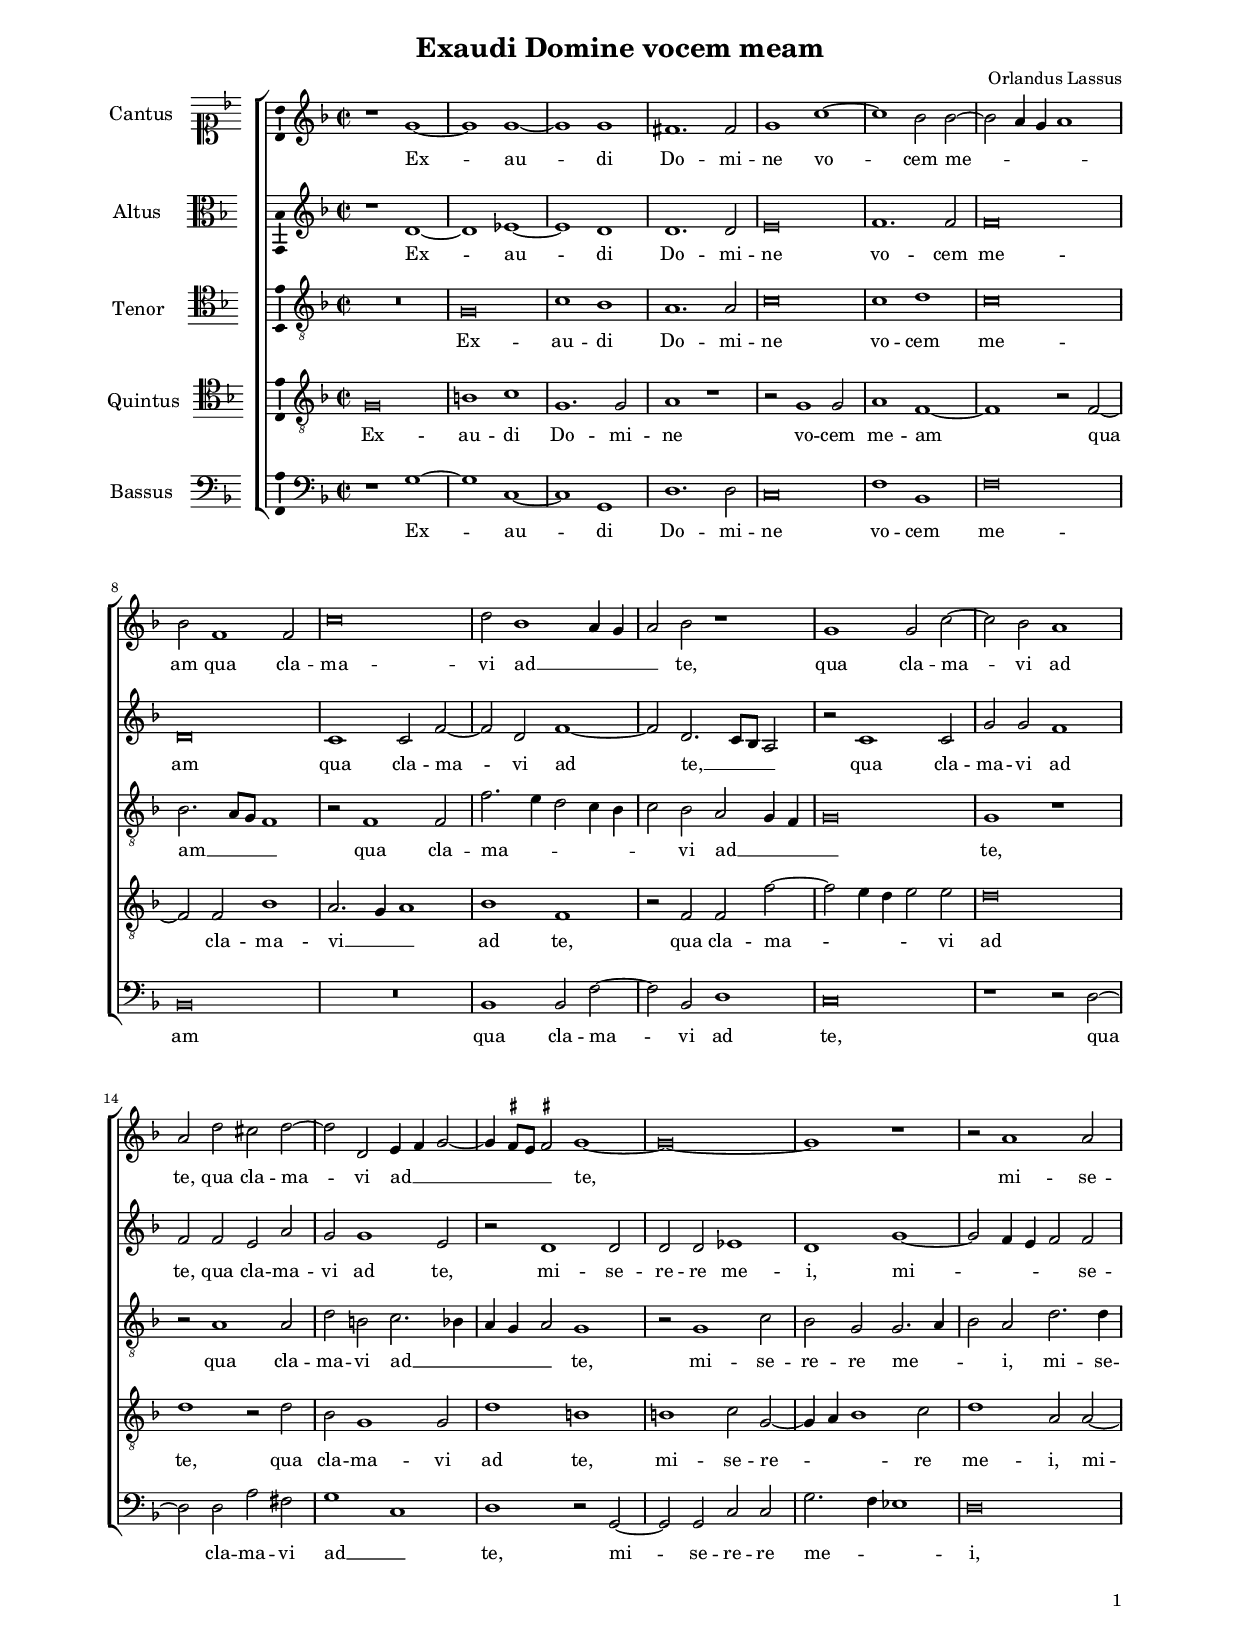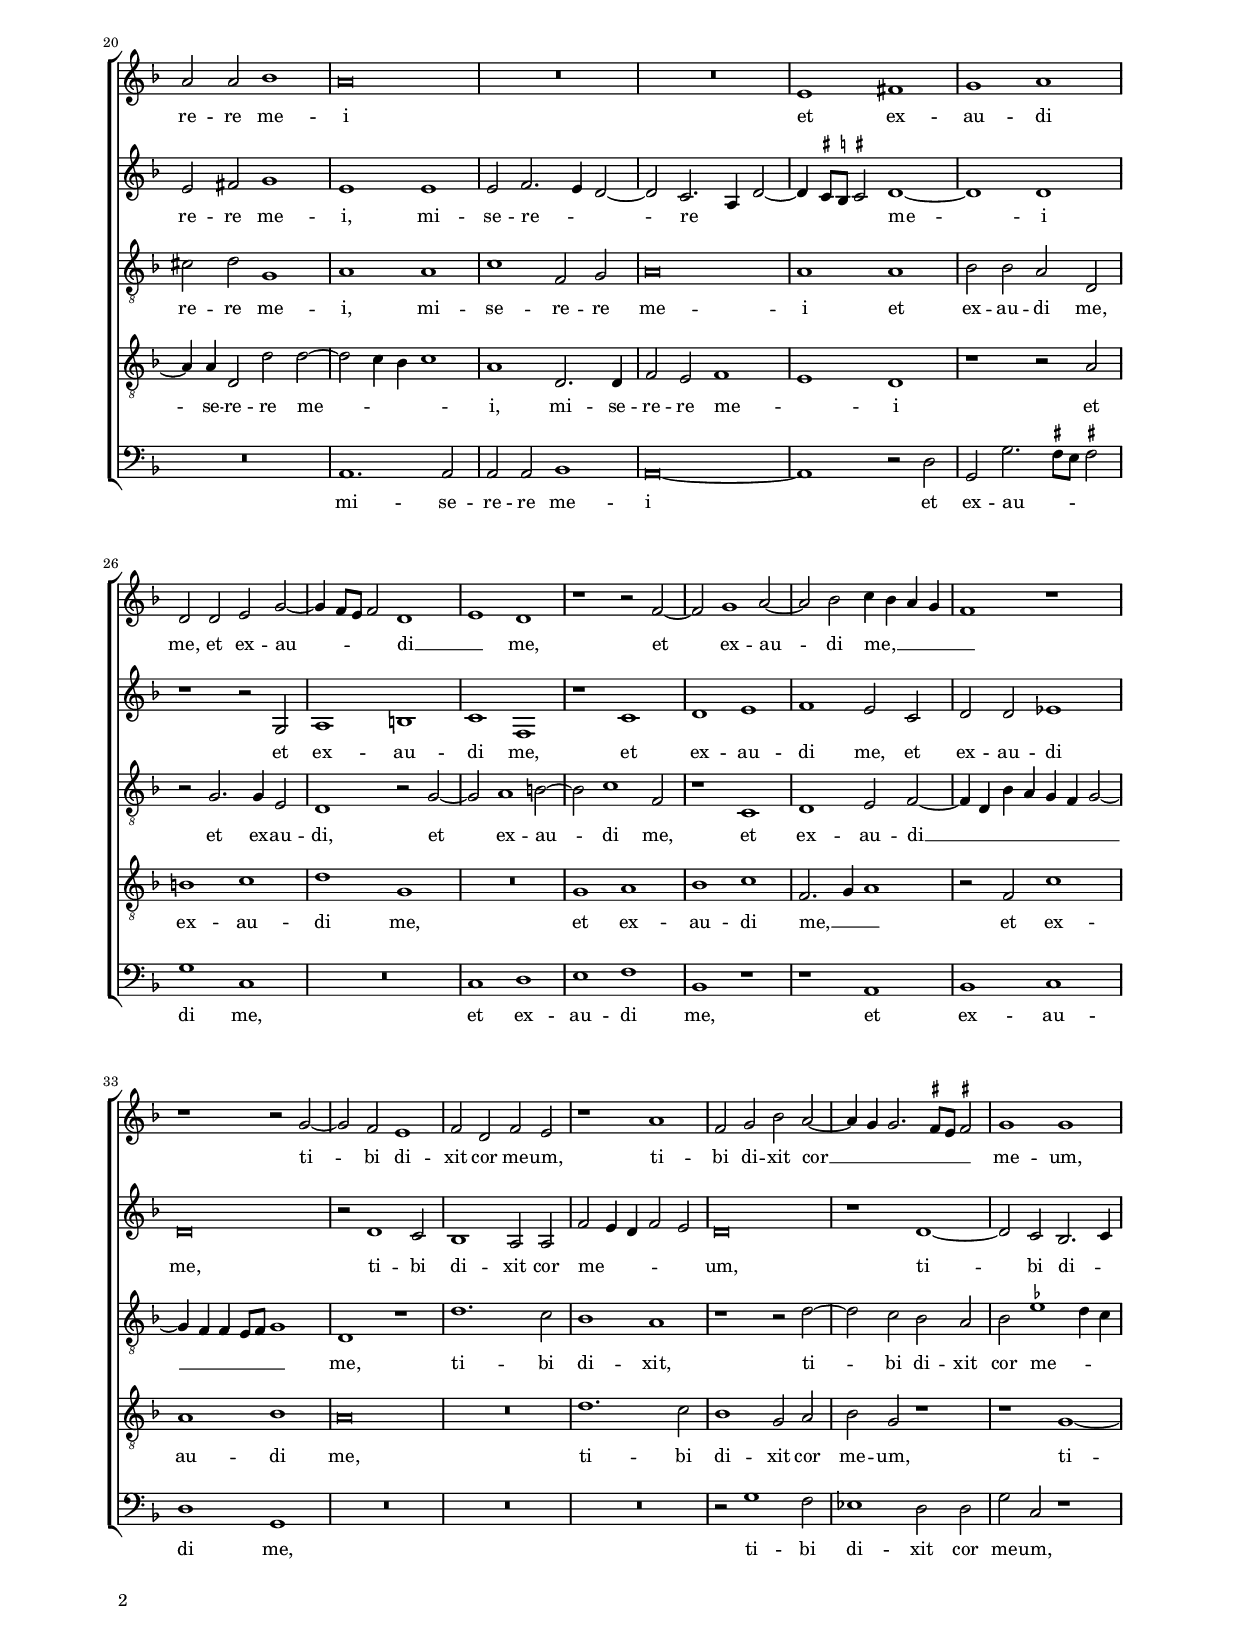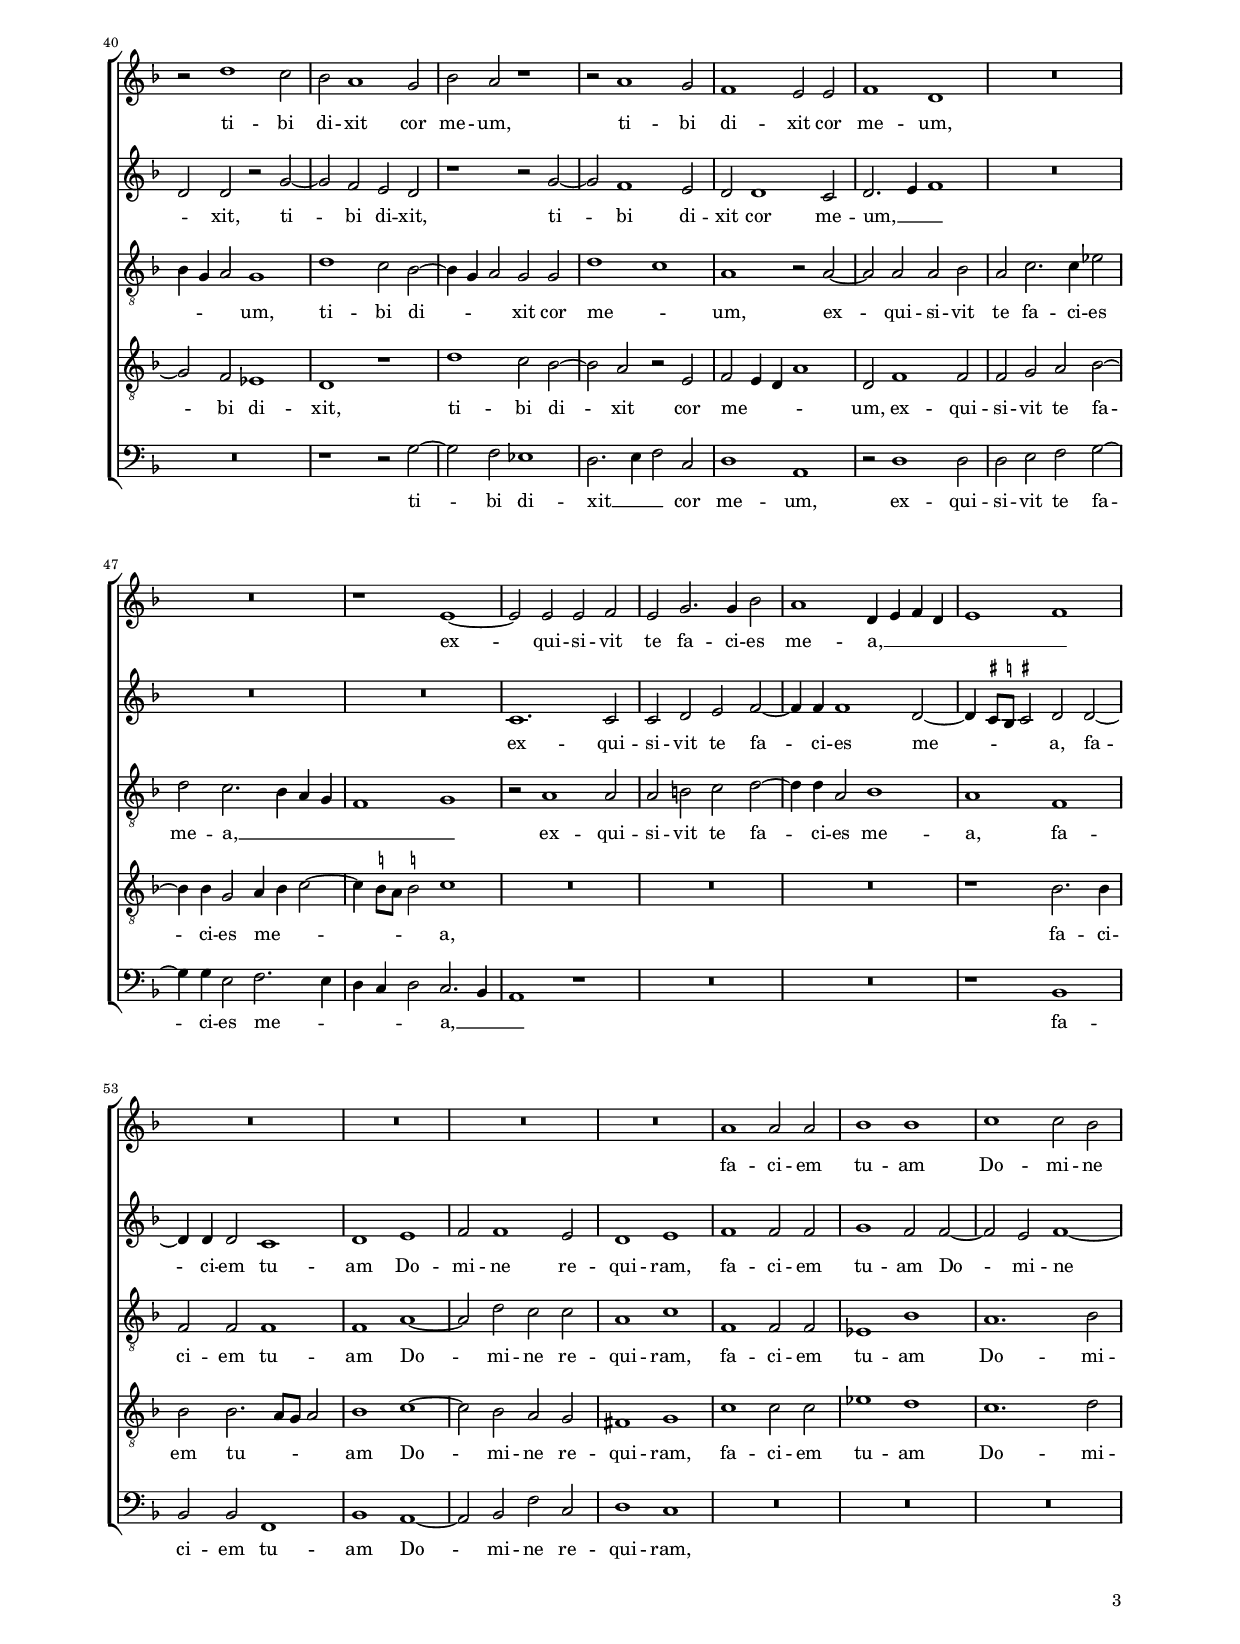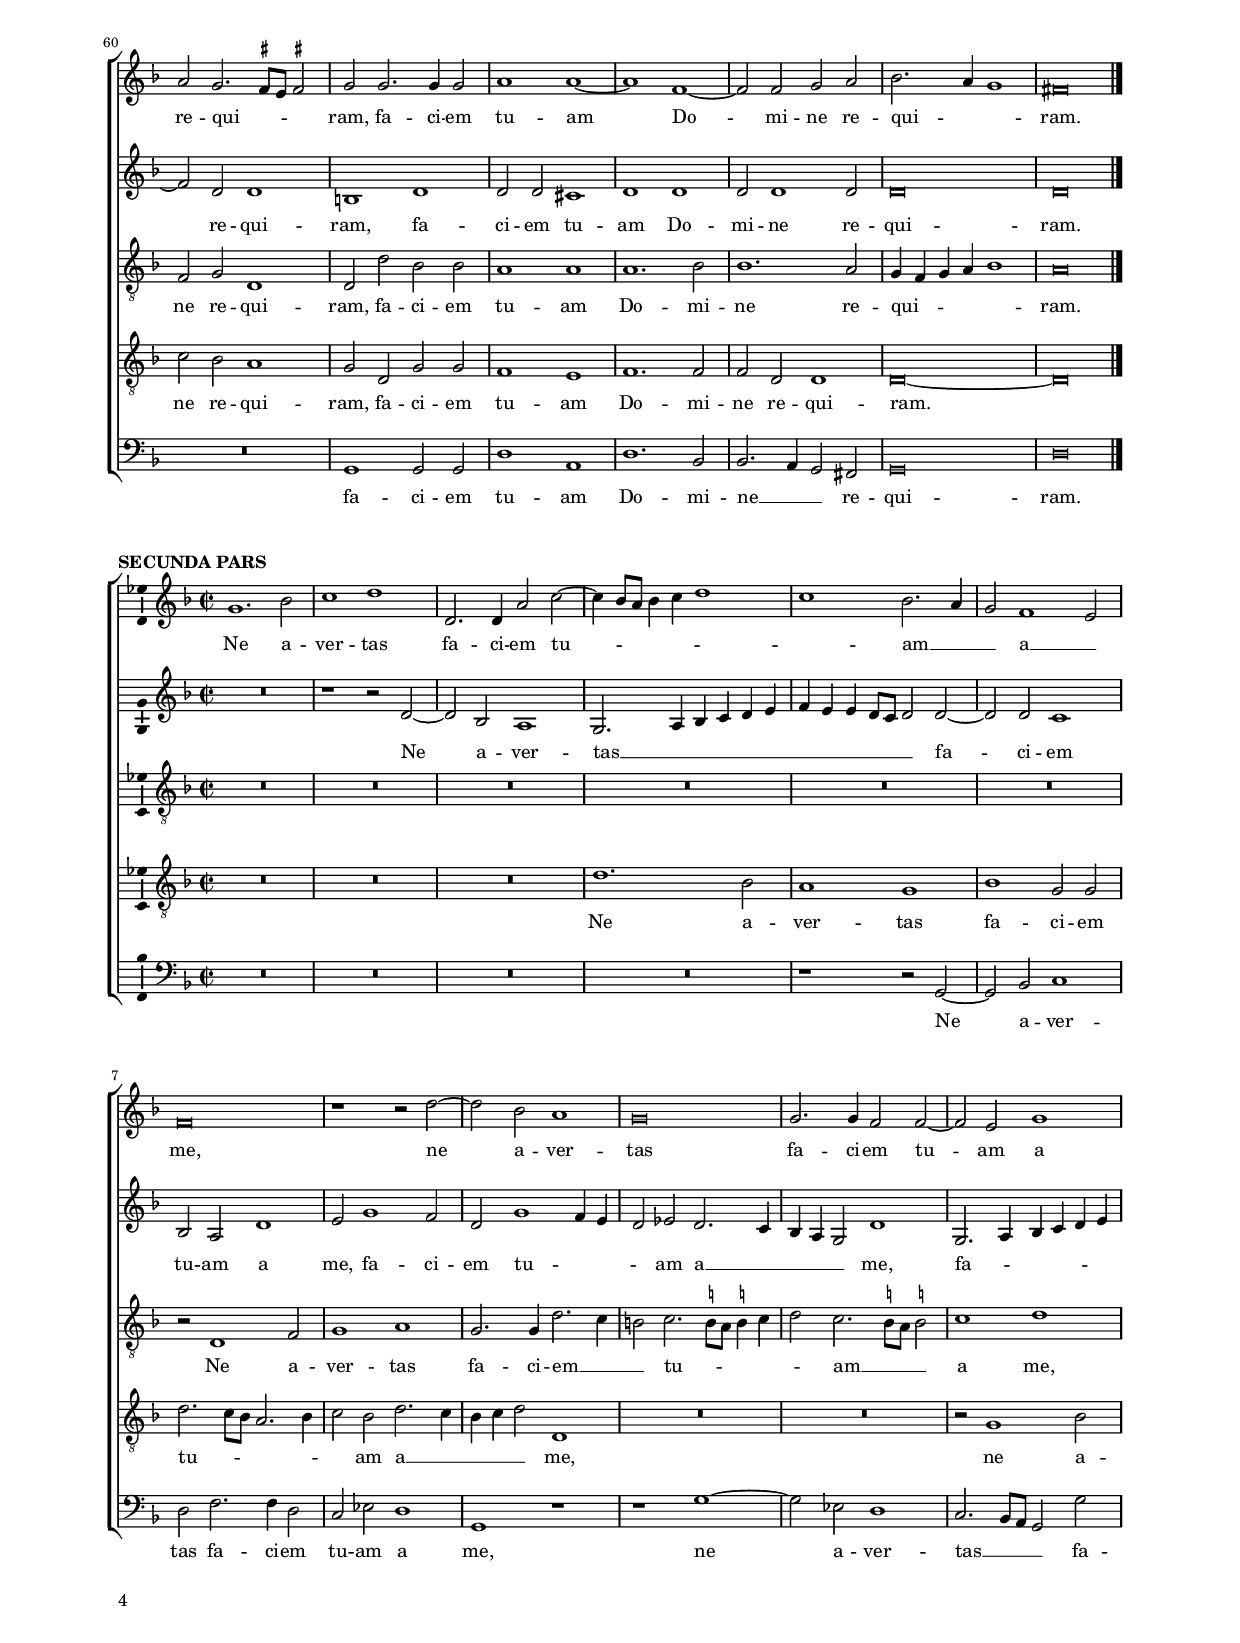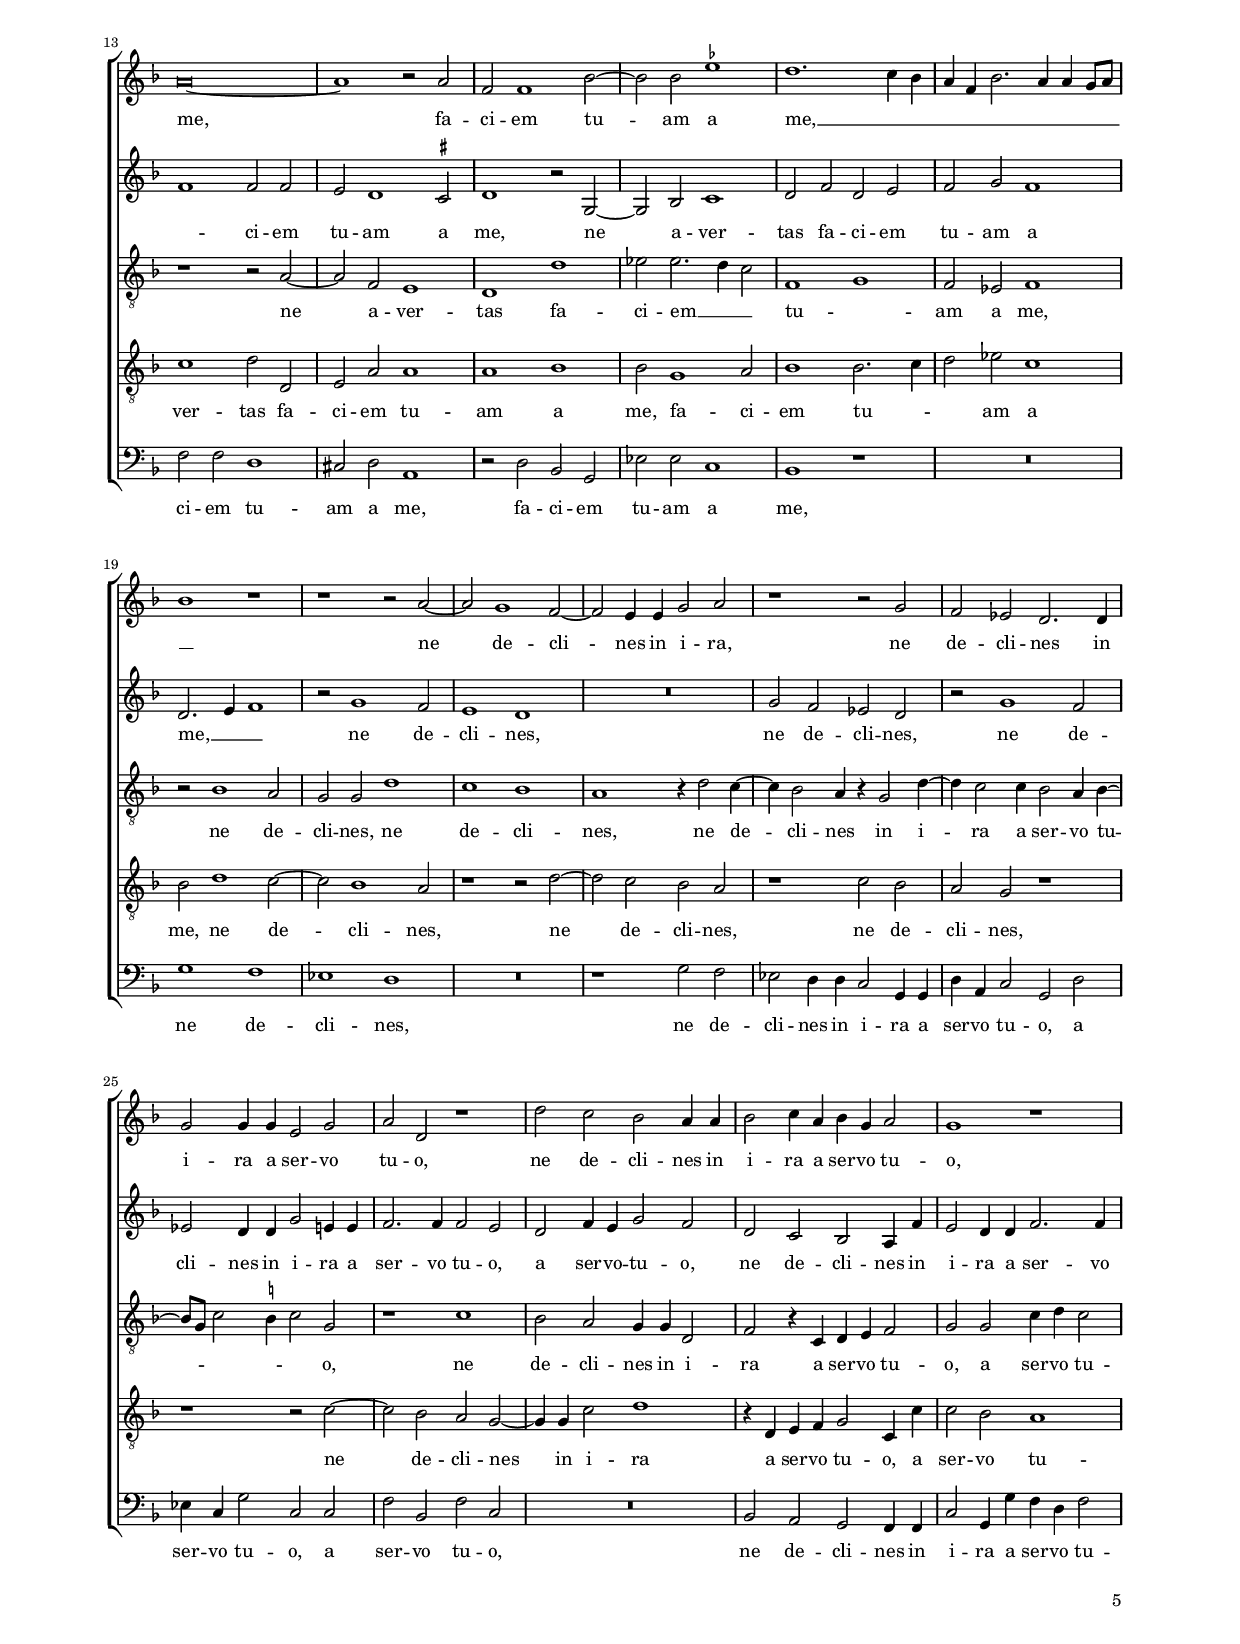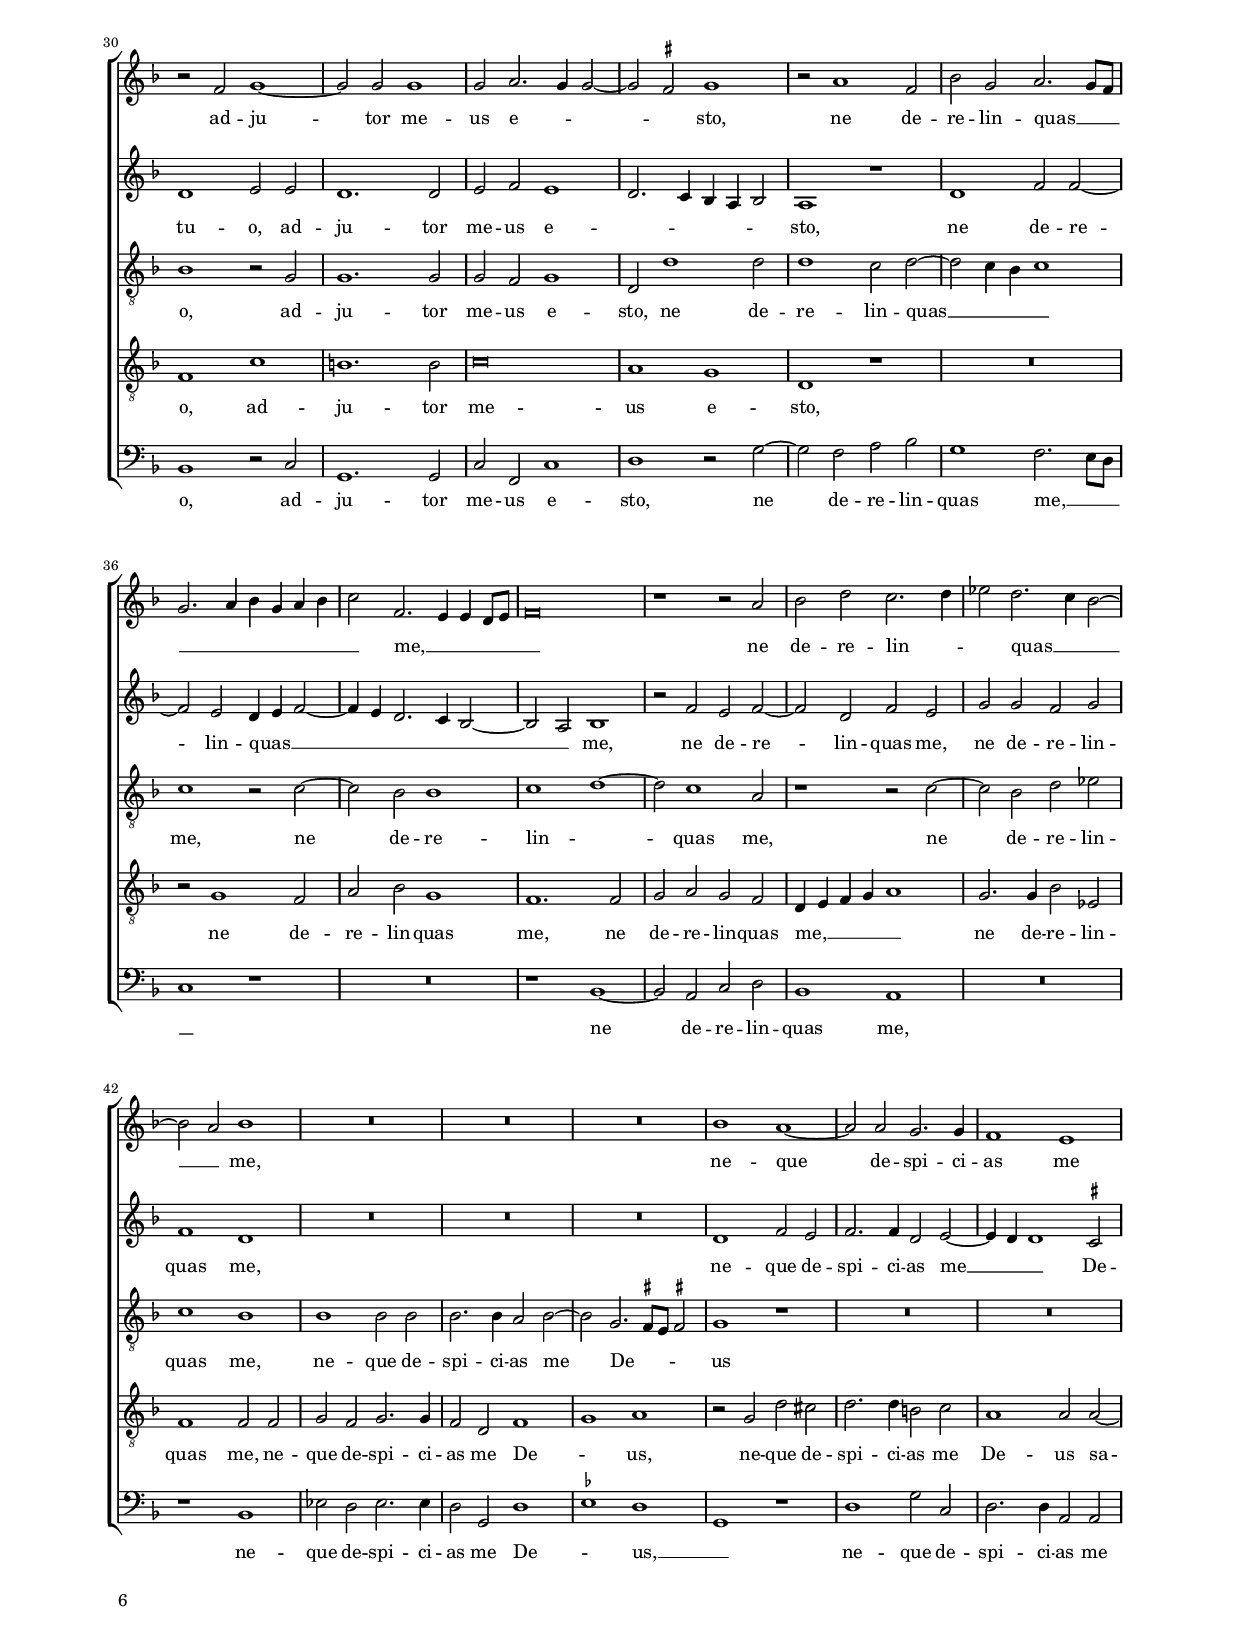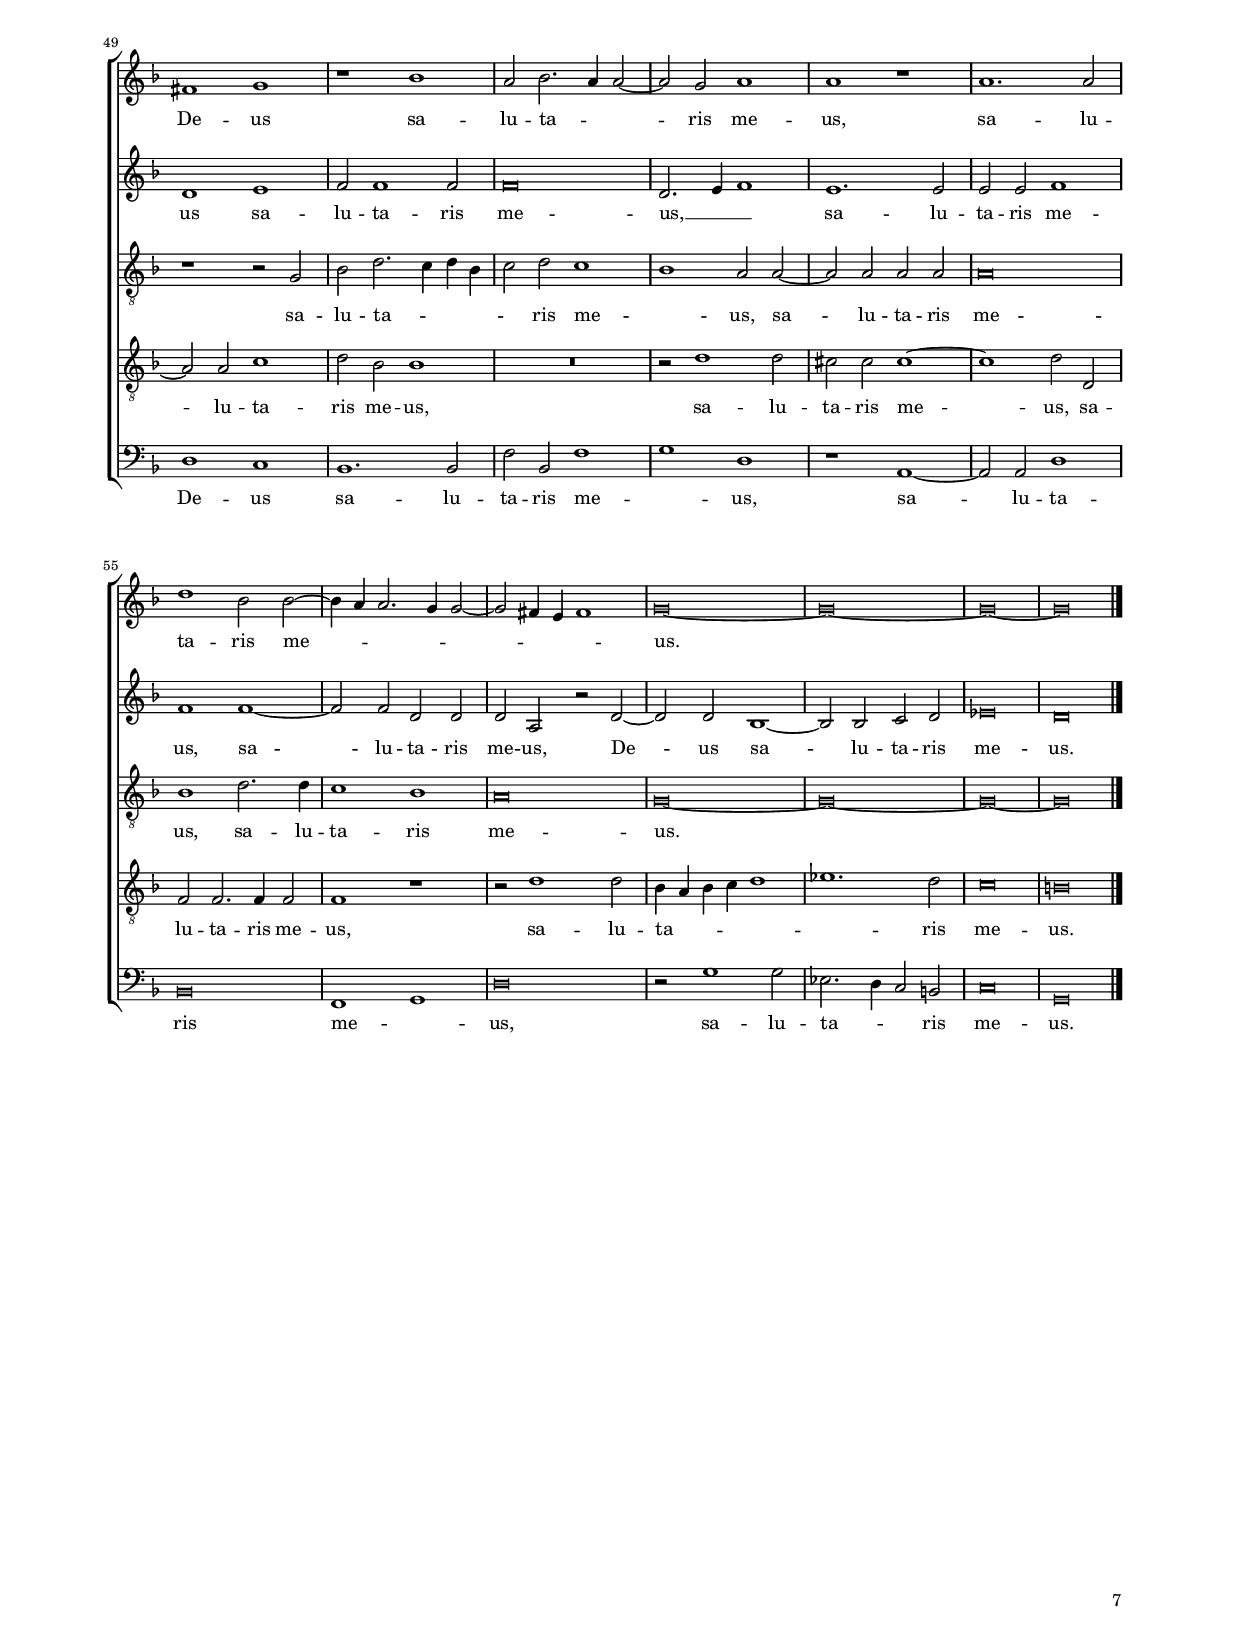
\header
{
  title="Exaudi Domine vocem meam"
  composer="Orlandus Lassus"
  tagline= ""
}

\version "2.22.0"
\include "deutsch.ly"
#(set-global-staff-size 15)
#(ly:set-option 'point-and-click #f)

	
	ficta = { \once \set suggestAccidentals = ##t }
	
	forget = #(define-music-function (music) (ly:music?) #{
		\accidentalStyle forget
		$music
		\accidentalStyle default
		#})

        m = \melisma
        me = \melismaEnd

\paper
	{
	top-margin = 1.8 \cm
	bottom-margin = 1.2 \cm
	left-margin = 2 \cm
	right-margin = 2 \cm
	ragged-bottom = ##f
	ragged-last-bottom = ##t
	print-page-number = ##f
	system-system-spacing = #'((basic-distance . 17) (minimum-distance . 14) (padding . 7) (strechability . 150))
    oddFooterMarkup=\markup   \fill-line { "" \fromproperty #'page:page-number-string }
    evenFooterMarkup=\markup  \fill-line { \fromproperty #'page:page-number-string "" }
    last-bottom-spacing = #'((basic-distance . 12) (minimum-distance . 7) (padding . 4))
%	systems-per-page = 3
%	min-systems-per-page = 3
	}

global = {
	\key f \major
	\time 2/2 \set Score.measureLength = #(ly:make-moment 2/1)
	\skip 1*2*66 \bar "|."
	}
	

incipitcantus = \markup { \score {
	{
	\set Staff.instrumentName = \markup { \fontsize #1 "Cantus" }
	\key f \major
	\clef soprano
	s4 \bar ""
	}
	\layout  {
	raggedright = ##t
	indent = 1.6 \cm
	line-width = 2.2\cm
	\context { \Staff \remove Time_signature_engraver }
	}} \hspace #1 }
      
      
incipitaltus = \markup { \score {
	{
	\set Staff.instrumentName = \markup { \fontsize #1 "Altus" }
	\key f \major
	\clef alto
	s4 \bar ""
	}
	\layout  {
	raggedright = ##t
	indent = 1.6 \cm
	line-width = 2.2\cm
	\context { \Staff \remove Time_signature_engraver }
	}} \hspace #1 }


incipittenor = \markup { \score {
	{
	\set Staff.instrumentName = \markup { \fontsize #1 "Tenor" }
	\key f \major
	\clef tenor
	s4 \bar ""
	}
	\layout  {
	raggedright = ##t
	indent = 1.6 \cm
	line-width = 2.2\cm
	\context { \Staff \remove Time_signature_engraver }
	}} \hspace #1 }
      
      
incipitquintus = \markup { \score {
	{
	\set Staff.instrumentName = \markup { \fontsize #1 "Quintus" }
	\key f \major
	\clef tenor
	s4 \bar ""
	}
	\layout  {
	raggedright = ##t
	indent = 1.6 \cm
	line-width = 2.2\cm
	\context { \Staff \remove Time_signature_engraver }
	}} \hspace #1 }
      
      
incipitbassus = \markup { \score {
	{
	\set Staff.instrumentName = \markup { \fontsize #1 "Bassus" }
	\key f \major
	\clef bass
	s4 \bar ""
	}
	\layout  {
	raggedright = ##t
	indent = 1.6 \cm
	line-width = 2.2\cm
	\context { \Staff \remove Time_signature_engraver }
	}} \hspace #1 }


cantus =  \relative c''
	{
	r1 g1~
	g1 g~
	g1 g
	fis1. fis2
%5
	g1 c~ |
	c1 b2 b~
	b2 \m a4 g a1 \me
	b2 f1 f2
	c'\breve
%10
	d2 b1 \m a4 g |
	a2 \me b r1
	g1 g2 c~
	c2 b a1
	a2 d cis d~
%15
	d2 d, e4 \m f g2~ |
	g4 \ficta fis8 e \ficta fis!2 \me g1~
	g\breve~
	g1 r
	r2 a1 a2
%20
	a2 a b1 |
	a\breve
	R\breve
	R\breve
	e1 fis
%25
	g1 a |
	d,2 d e g~
	g4 \m f8 e f2 \me d1 \m
	e \me d
	r1 r2 f~
%30
	f2 g1 a2~ |
	a2 b c4 \m b a g
	f1 \me r
	r1 r2 g~
	g2 f e1
%35
	f2 d f e |
	r1 a
	f2 g b a~
	a4 \m g g2. \ficta fis8 e \ficta fis!2 \me
	g1 g
%40
	r2 d'1 c2 |
	b2 a1 g2
	b2 a r1
	r2 a1 g2
	f1 e2 e
%45
	f1 d |
	R\breve
	R\breve
	r1 e~
	e2 e e f
%50
	e2 g2. g4 b2 |
	a1 d,4 \m e f d
	e1 f \me
	R\breve
	R\breve
%55
	R\breve |
	R\breve
	a1 a2 a
	b1 b
	c1 c2 b
%60
	a2 g2. \m \ficta fis8 e \ficta fis!2 \me |
	g2 g2. g4 g2
	a1 a~
	a1 f~
	f2 f g a
%65
	b2. \m a4 g1 \me |
	fis\breve |
	}


altus = \relative c'
    {
	r1 d~
	d1 es~
	es1 d
	d1. d2
%5
	e\breve |
	f1. f2
	f\breve
	d\breve
	c1 c2 f~
%10
	f2 d f1~ |
	f2 d2. \m c8 b a2 \me
	r2 c1 c2
	g'2 g f1
	f2 f e a
%15
	g2 g1 e2 |
	r2 d1 d2
	d2 d es1
	d1 g~
	g2 \m f4 e f2 \me f
%20
	e2 fis g1 |
	e1 e
	e2 f2. \m e4 d2~
	d2 \me c2. \m a4 d2~
	d4 \ficta cis8 \ficta h \ficta cis!2 \me d1~
%25
	d1 d |
	r1 r2 g,
	a1 h
	c1 f,
	r1 c'
%30
	d1 e |
	f1 e2 c
	d2 d es1
	d\breve
	r2 d1 c2
%35
	b1 a2 a |
	f'2 \m e4 d f2 e \me
	d\breve
	r1 d~
	d2 c b2. \m c4
%40
	d2 \me d r g~ |
	g2 f e d
	r1 r2 g~
	g2 f1 e2
	d2 d1 c2
%45
	d2. \m e4 f1 \me |
	R\breve
	R\breve
	R\breve
	c1. c2
%50
	c2 d e f~ |
	f4 f f1 d2~
	d4 \m \ficta cis8 \ficta h \ficta cis!2 \me d d~
	d4 d d2 c1
	d1 e
%55
	f2 f1 e2 |
	d1 e
	f1 f2 f
	g1 f2 f~
	f2 e f1~
%60
	f2 d d1 |
	h1 d
	d2 d cis1
	d1 d
	d2 d1 d2
%65
	d\breve |
	d\breve |
	}


tenor = \relative c'
	{
	R\breve
	g\breve
	c1 b
	a1. a2
%5
	c\breve |
	c1 d
	c\breve
	b2. \m a8 g f1 \me
	r2 f1 f2
%10
	f'2. \m e4 d2 c4 b |
	c2 \me b a \m g4 f
	g\breve \me
	g1 r
	r2 a1 a2
%15
	d2 h c2. \m b4 |
	a4 g a2 \me g1
	r2 g1 c2
	b2 g g2. \m a4
	b2 \me a d2. d4
%20
	cis2 d g,1 |
	a1 a
	c1 f,2 g
	a\breve
	a1 a
%25
	b2 b a d, |
	r2 g2. g4 e2
	d1 r2 g~
	g2 a1 h2~
	h2 c1 f,2
%30
	r1 c |
	d1 e2 f~
	f4 \m d b' a g f g2~
	g4 f f e8 f g1 \me
	d1 r
%35
	d'1. c2 |
	b1 a
	r1 r2 d~
	d2 c b a
	b2 \ficta es1 \m d4 c
%40
	b4 g a2 \me g1 |
	d'1 c2 b~
	b4 \m g a2 \me g g
	d'1 \m c \me
	a1 r2 a~
%45
	a2 a a b |
	a2 c2. c4 es2
	d2 c2. \m b4 a g
	f1 g \me
	r2 a1 a2
%50
	a2 h c d~ |
	d4 d a2 b1
	a1 f
	f2 f f1
	f1 a~
%55
	a2 d c c |
	a1 c
	f,1 f2 f
	es1 b'
	a1. b2
%60
	f2 g d1 |
	d2 d' b b
	a1 a
	a1. b2
	b1. a2
%65
	g4 \m f g a b1 \me |
	a\breve |
	}


quintus = \relative c'
	{
	g\breve
	h1 c
	g1. g2
	a1 r
%5
	r2 g1 g2 |
	a1 f~
	f1 r2 f~
	f2 f b1
	a2. \m g4 a1 \me
%10
	b1 f |
	r2 f f f'~
	f2 \m e4 d e2 \me e
	d\breve
	d1 r2 d
%15
	b2 g1 g2 |
	d'1 h
	h1 c2 g~
	g4 \m a b1 \me c2
	d1 a2 a~
%20
	a4 a d,2 d' d~ |
	d2 \m c4 b c1 \me
	a1 d,2. d4
	f2 e f1 \m
	e1 \me d
%25
	r1 r2 a' |
	h1 c
	d1 g,
	R\breve
	g1 a
%30
	b1 c |
	f,2. \m g4 a1 \me
	r2 f c'1
	a1 b
	a\breve
%35
	R\breve |
	d1. c2
	b1 g2 a
	b2 g r1
	r1 g~
%40
	g2 f es1 |
	d1 r
	d'1 c2 b~
	b2 a r e
	f2 \m e4 d a'1 \me
%45
	d,2 f1 f2 |
	f2 g a b~
	b4 b g2 a4 \m b c2~
	c4 \stemDown \ficta h8 a \stemNeutral \ficta h!2 \me c1
	R\breve
%50
	R\breve |
	R\breve
	r1 b2. b4
	b2 b2. \m a8 g a2 \me
	b1 c~
%55
	c2 b a g |
	fis1 g
	c1 c2 c
	es1 d
	c1. d2
%60
	c2 b a1 |
	g2 d g g
	f1 e
	f1. f2
	f2 d d1
%65
	d\breve~ |
	d\breve |
	}


bassus = \relative c
	{
	r1 g'~
	g1 c,~
	c1 g
	d'1. d2
%5
	c\breve |
	f1 b,
	f'\breve
	b,\breve
	R\breve
%10
	b1 b2 f'~ |
	f2 b, d1
	c\breve
	r1 r2 d~
	d2 d a' fis
%15
	g1 \m c, \me |
	d1 r2 g,~
	g2 g c c
	g'2. \m f4 es1 \me
	d\breve
%20
	R\breve |
	a1. a2
	a2 a b1
	a\breve~
	a1 r2 d
%25
	g,2 g'2. \m \ficta fis8 e \ficta fis!2 \me |
	g1 c,
	R\breve
	c1 d
	e1 f
%30
	b,1 r |
	r1 a
	b1 c
	d1 g,
	R\breve
%35
	R\breve |
	R\breve
	r2 g'1 f2
	es1 d2 d
	g2 c, r1
%40
	R\breve |
	r1 r2 g'~
	g2 f es1
	d2. \m e4 f2 \me c
	d1 a
%45
	r2 d1 d2 |
	d2 e f g~
	g4 g e2 f2. \m e4
	d4 c d2 \me c2. \m b4
	a1 \me r
%50
	R\breve |
	R\breve
	r1 b
	b2 b f1
	b1 a~
%55
	a2 b f' c |
	d1 c
	R\breve
	R\breve
	R\breve
%60
	R\breve |
	g1 g2 g
	d'1 a
	d1. b2
	b2. \m a4 g2 \me fis
%65
	g\breve |
	d'\breve |
	}


lyricscantus = \lyricmode {
	Ex -- au -- di Do -- mi -- ne vo -- cem me -- am
	qua cla -- ma -- vi ad __ te,
	qua cla -- ma -- vi ad te,
	qua cla -- ma -- vi ad __ te,
	mi -- se -- re -- re me -- i et ex -- au -- di me,
	et ex -- au -- di __ me,
	et ex -- au -- di me, __
	ti -- bi di -- xit cor me -- um,
	ti -- bi di -- xit cor __ me -- um,
	ti -- bi di -- xit cor me -- um,
	ti -- bi di -- xit cor me -- um,
	ex -- qui -- si -- vit te fa -- ci -- es me -- a, __
	fa -- ci -- em tu -- am Do -- mi -- ne re -- qui -- ram,
	fa -- ci -- em tu -- am Do -- mi -- ne re -- qui -- ram.
	}


lyricsaltus = \lyricmode {
	Ex -- au -- di Do -- mi -- ne vo -- cem me -- am
	qua cla -- ma -- vi ad te, __
	qua cla -- ma -- vi ad te,
	qua cla -- ma -- vi ad te,
	mi -- se -- re -- re me -- i,
	mi -- se -- re -- re me -- i,
	mi -- se -- re -- re me -- i et ex -- au -- di me,
	et ex -- au -- di me,
	et ex -- au -- di me,
	ti -- bi di -- xit cor me -- um,
	ti -- bi di -- xit,
	ti -- bi di -- xit,
	ti -- bi di -- xit cor me -- um, __
	ex -- qui -- si -- vit te fa -- ci -- es me -- a,
	fa -- ci -- em tu -- am Do -- mi -- ne re -- qui -- ram,
	fa -- ci -- em tu -- am Do -- mi -- ne re -- qui -- ram,
	fa -- ci -- em tu -- am Do -- mi -- ne re -- qui -- ram.
	}


lyricstenor = \lyricmode {
	Ex -- au -- di Do -- mi -- ne vo -- cem me -- am __
	qua cla -- ma -- vi ad __ te,
	qua cla -- ma -- vi ad __ te,
	mi -- se -- re -- re me -- i,
	mi -- se -- re -- re me -- i,
	mi -- se -- re -- re me -- i et ex -- au -- di me,
	et ex -- au -- di,
	et ex -- au -- di me,
	et ex -- au -- di __ me,
	ti -- bi di -- xit,
	ti -- bi di -- xit cor me -- um,
	ti -- bi di -- xit cor me -- um,
	ex -- qui -- si -- vit te fa -- ci -- es me -- a, __
	ex -- qui -- si -- vit te fa -- ci -- es me -- a,
	fa -- ci -- em tu -- am Do -- mi -- ne re -- qui -- ram,
	fa -- ci -- em tu -- am Do -- mi -- ne re -- qui -- ram,
	fa -- ci -- em tu -- am Do -- mi -- ne re -- qui -- ram.
	}


lyricsquintus = \lyricmode {
	Ex -- au -- di Do -- mi -- ne vo -- cem me -- am
	qua cla -- ma -- vi __ ad te,
	qua cla -- ma -- vi ad te,
	qua cla -- ma -- vi ad te,
	mi -- se -- re -- re me -- i,
	mi -- se -- re -- re me -- i,
	mi -- se -- re -- re me -- i et ex -- au -- di me,
	et ex -- au -- di me, __
	et ex -- au -- di me,
	ti -- bi di -- xit cor me -- um,
	ti -- bi di -- xit,
	ti -- bi di -- xit cor me -- um,
	ex -- qui -- si -- vit te fa -- ci -- es me -- a,
	fa -- ci -- em tu -- am Do -- mi -- ne re -- qui -- ram,
	fa -- ci -- em tu -- am Do -- mi -- ne re -- qui -- ram,
	fa -- ci -- em tu -- am Do -- mi -- ne re -- qui -- ram.
	}


lyricsbassus = \lyricmode {
	Ex -- au -- di Do -- mi -- ne vo -- cem me -- am
	qua cla -- ma -- vi ad te,
	qua cla -- ma -- vi ad __ te,
	mi -- se -- re -- re me -- i,
	mi -- se -- re -- re me -- i et ex -- au -- di me,
	et ex -- au -- di me,
	et ex -- au -- di me,
	ti -- bi di -- xit cor me -- um,
	ti -- bi di -- xit __ cor me -- um,
	ex -- qui -- si -- vit te fa -- ci -- es me -- a, __
	fa -- ci -- em tu -- am Do -- mi -- ne re -- qui -- ram,
	fa -- ci -- em tu -- am Do -- mi -- ne __ re -- qui -- ram.
	}


\score
{  
	\new ChoirStaff \with { \override StaffGrouper.staff-staff-spacing.basic-distance = #12 }
	<<
	
	\new Staff << \global
	\new Voice="v1" {
		\set Staff.instrumentName=\incipitcantus
		\set Staff.midiInstrument = "reed organ"
		\clef violin
		\cantus }
	\new Lyrics \lyricsto "v1" {\lyricscantus }
	>>

	
	\new Staff << \global
	\new Voice="v2" {
		\set Staff.instrumentName=\incipitaltus
		\set Staff.midiInstrument = "reed organ"
		\clef violin 
		\altus}
	\new Lyrics \lyricsto "v2" {\lyricsaltus }
	>>

	
	\new Staff << \global
	\new Voice="v3" {
		\set Staff.instrumentName=\incipittenor
		\set Staff.midiInstrument = "reed organ"
		\clef "G_8"
		\tenor }
	\new Lyrics \lyricsto "v3" {\lyricstenor }
	>>
	
	
	\new Staff << \global
	\new Voice="v5" {
		\set Staff.instrumentName=\incipitquintus
		\set Staff.midiInstrument = "reed organ"
		\clef "G_8"
		\quintus}
	\new Lyrics \lyricsto "v5" {\lyricsquintus }
	>>
	
	
	\new Staff << \global
	\new Voice="v4" {
		\set Staff.instrumentName=\incipitbassus
		\set Staff.midiInstrument = "reed organ"
		\clef bass
		\bassus }
	\new Lyrics \lyricsto "v4" {\lyricsbassus}
	>>
	
	>>
		
	\layout
	{
	indent = 2.5\cm
	\context { \Lyrics \override VerticalAxisGroup.nonstaff-relatedstaff-spacing.padding = #1.4 }
%	\context { \Lyrics \override LyricText.font-size = #1 }
	\context { \Staff \override TimeSignature.break-visibility = #end-of-line-invisible }
	\context { \Staff \consists "Ambitus_engraver" }
%   \context { \Staff \consists "Custos_engraver" }
%   \context { \Staff \override Custos.style = #'mensural }
%	\context { \Voice \override Slur.transparent = ##t }
	\context { \Score \override BarNumber.padding = #2 }
	\context { \Voice \override NoteHead.style = #'baroque }
	}
	

\midi
	{
    	\tempo 2 = 90
	}
	
}

%%%%%%%%%%%%%%%%%%%%  PARS SECUNDA


global = {
	\key f \major
	\time 2/2 \set Score.measureLength = #(ly:make-moment 2/1)
	\skip 1*2*61 \bar "|."
	}


cantus =  \relative c''
	{
	g1. b2
	c1 d
	d,2. d4 a'2 c~
	c4 \m b8 a b4 c d1
%5
	c1 \me b2. \m a4 |
	g2 \me f1 \m e2 \me
	f\breve
	r1 r2 d'~
	d2 b a1
%10
	g\breve |
	g2. g4 f2 f~
	f2 e g1
	a\breve~
	a1 r2 a
%15
	f2 f1 b2~ |
	b2 b \ficta es1
	d1. \m c4 b
	a4 f b2. a4 a g8 a
	b1 \me r
%20
	r1 r2 a~
	a2 g1 f2~
	f2 e4 e g2 a
	r1 r2 g
	f2 es d2. d4
%25
	g2 g4 g e2 g |
	a2 d, r1
	d'2 c b a4 a
	b2 c4 a b g a2
	g1 r
%30
	r2 f g1~ |
	g2 g g1
	g2 a2. \m g4 g2~
	g2 \ficta fis \me g1
	r2 a1 f2
%35
	b2 g a2. \m g8 f |
	g2. a4 b g a b
	c2 \me f,2. \m e4 e d8 e
	f\breve \me
	r1 r2 a
%40
	b2 d c2. \m d4 |
	es2 \me d2. \m c4 b2~
	b2 a \me b1
	R\breve
	R\breve
%45
	R\breve |
	b1 a~
	a2 a g2. g4
	f1 e
	fis1 g
%50
	r1 b |
	a2 b2. \m a4 a2~
	a2 \me g a1
	a1 r
	a1. a2
%55
	d1 b2 b~ |
	b4 \m a a2. g4 g2~
	g2 fis4 e fis1 \me
	g\breve~
	g\breve~
%60
	g\breve~ |
	g\breve |
	}


altus = \relative c'
    {
	R\breve
	r1 r2 d~
	d2 b a1
	g2. \m a4 b c d e
%5
	f4 e e d8 c d2 \me d~ |
	d2 d c1
	b2 a d1
	e2 g1 f2
	d2 g1 \m f4 e
%10
	d2 \me es d2. \m c4 |
	b4 a g2 \me d'1
	g,2. \m a4 b c d e
	f1 \me f2 f
	e2 d1 \ficta cis2
%15
	d1 r2 g,~ |
	g2 b c1
	d2 f d e
	f2 g f1
	d2. \m e4 f1 \me
%20
	r2 g1 f2 |
	e1 d
	R\breve
	g2 f es d
	r2 g1 f2
%25
	es2 d4 d g2 e4 e |
	f2. f4 f2 e
	d2 f4 e g2 f
	d2 c b a4 f'
	e2 d4 d f2. f4
%30
	d1 e2 e |
	d1. d2
	e2 f e1 \m
	d2. c4 b a b2 \me
	a1 r
%35
	d1 f2 f~ |
	f2 e d4 \m e f2~
	f4 e d2. c4 b2~
	b2 a \me b1
	r2 f' e f~
%40
	f2 d f e |
	g2 g f g
	f1 d
	R\breve
	R\breve
%45
	R\breve |
	d1 f2 e
	f2. f4 d2 e~
	e4 \m d d1 \me \ficta cis2
	d1 e
%50
	f2 f1 f2 |
	f\breve
	d2. \m e4 f1 \me
	e1. e2
	e2 e f1
%55
	f1 f~ |
	f2 f d d
	d2 a r d~
	d2 d b1~
	b2 b c d
%60
	es\breve |
	d\breve |
	}


tenor = \relative c'
	{
	R\breve
	R\breve
	R\breve
	R\breve
%5
	R\breve |
	R\breve
	r2 d,1 f2
	g1 a
	g2. g4 d'2. \m c4
%10
	h2 \me c2. \m \stemDown \ficta h!8 a \stemNeutral \ficta h!4 c
	d2 \me c2. \m \stemDown \ficta h8 a \stemNeutral \ficta h!2 \me
	c1 d
	r1 r2 a~
	a2 f e1
%15
	d1 d' |
	es2 es2. \m d4 c2 \me
	f,1 \m g \me
	f2 es f1
	r2 b1 a2
%20
	g2 g d'1 |
	c1 b
	a1 r4 d2 c4~
	c4 b2 a4 r g2 d'4~
	d4 c2 c4 b2 a4 b~
%25
	b8 \m g c2 \ficta h4 c2 \me g |
	r1 c
	b2 a g4 g d2
	f2 r4 c d e f2
	g2 g c4 d c2
%30
	b1 r2 g |
	g1. g2
	g2 f g1
	d2 d'1 d2
	d1 c2 d~
%35
	d2 \m c4 b c1 \me |
	c1 r2 c~
	c2 b b1
	c1 \m d~
	d2 \me c1 a2
%40
	r1 r2 c~ |
	c2 b d es
	c1 b
	b1 b2 b
	b2. b4 a2 b~
%45
	b2 g2. \m \ficta fis8 e \ficta fis!2 \me |
	g1 r
	R\breve
	R\breve
	r1 r2 g
%50
	b2 d2. \m c4 d b |
	c2 \me d c1 \m
	b1 \me a2 a~
	a2 a a a
	a\breve
%55
	b1 d2. d4 |
	c1 b
	a\breve
	g\breve~
	g\breve~
%60
	g\breve~ |
	g\breve |
	}


quintus = \relative c'
	{
	R\breve
	R\breve
	R\breve
	d1. b2
%5
	a1 g |
	b1 g2 g
	d'2. \m c8 b a2. b4
	c2 \me b d2. \m c4
	b4 c d2 \me d,1
%10
	R\breve |
	R\breve
	r2 g1 b2
	c1 d2 d,
	e2 a a1
%15
	a1 b |
	b2 g1 a2
	b1 b2. \m c4
	d2 \me es c1
	b2 d1 c2~
%20
	c2 b1 a2 |
	r1 r2 d~
	d2 c b a
	r1 c2 b
	a2 g r1
%25
	r1 r2 c~
	c2 b a g~
	g4 g c2 d1
	r4 d, e f g2 c,4 c'
	c2 b a1
%30
	f1 c' |
	h1. h2
	c\breve
	a1 g
	d1 r
%35
	R\breve |
	r2 g1 f2
	a2 b g1
	f1. f2
	g2 a g f
%40
	d4 \m e f g a1 \me |
	g2. g4 b2 es,
	f1 f2 f
	g2 f g2. g4
	f2 d f1 \m
%45
	g1 \me a |
	r2 g d' cis
	d2. d4 h2 c
	a1 a2 a~
	a2 a c1
%50
	d2 b b1 |
	R\breve
	r2 d1 d2
	cis2 cis cis1~
	cis1 d2 d,
%55
	f2 f2. f4 f2 |
	f1 r
	r2 d'1 d2
	b4 \m a b c d1
	es1. \me d2
%60
	c\breve |
	h\breve |
	}


bassus = \relative c
	{
	R\breve
	R\breve
	R\breve
	R\breve
%5
	r1 r2 g~ |
	g2 b c1
	d2 f2. f4 d2
	c2 es d1
	g,1 r
%10
	r1 g'~ |
	g2 es d1
	c2. \m b8 a g2 \me g'
	f2 f d1
	cis2 d a1
%15
	r2 d b g |
	es'2 es c1
	b1 r
	R\breve
	g'1 f
%20
	es1 d |
	R\breve
	r1 g2 f
	es2 d4 d c2 g4 g
	d'4 a c2 g d'
%25
	es4 c g'2 c, c |
	f2 b, f' c
	R\breve
	b2 a g f4 f
	c'2 g4 g' f d f2
%30
	b,1 r2 c |
	g1. g2
	c2 f, c'1
	d1 r2 g~
	g2 f a b
%35
	g1 f2. \m e8 d |
	c1 \me r
	R\breve
	r1 b~
	b2 a c d
%40
	b1 a |
	R\breve
	r1 b
	es2 d es2. es4
	d2 g, d'1 \m
%45
	\ficta es1 \me d \m
	g,1 \me r
	d'1 g2 c,
	d2. d4 a2 a
	d1 c
%50
	b1. b2 |
	f'2 b, f'1 \m
	g1 \me d
	r1 a~
	a2 a d1
%55
	b\breve |
	f1 \m g \me
	d'\breve
	r2 g1 g2
	es2. \m d4 c2 \me h
%60
	c\breve |
	g\breve |
	}


lyricscantus = \lyricmode {
	Ne a -- ver -- tas fa -- ci -- em tu -- am __ a __ me,
	ne a -- ver -- tas fa -- ci -- em tu -- am a me,
	fa -- ci -- em tu -- am a me, __
	ne de -- cli -- nes in i -- ra,
	ne de -- cli -- nes in i -- ra a ser -- vo tu -- o,
	ne de -- cli -- nes in i -- ra a ser -- vo tu -- o,
	ad -- ju -- tor me -- us e -- sto,
	ne de -- re -- lin -- quas __ me, __
	ne de -- re -- lin -- quas __ me,
	ne -- que de -- spi -- ci -- as me
	De -- us sa -- lu -- ta -- ris me -- us,
	sa -- lu -- ta -- ris me -- us.
	}


lyricsaltus = \lyricmode {
	Ne a -- ver -- tas __ fa -- ci -- em tu -- am a me,
	fa -- ci -- em tu -- am a __ me,
	fa -- ci -- em tu -- am a me,
	ne a -- ver -- tas fa -- ci -- em tu -- am a me, __
	ne de -- cli -- nes,
	ne de -- cli -- nes,
	ne de -- cli -- nes in i -- ra a ser -- vo tu -- o,
	a ser -- vo -- tu -- o,
	ne de -- cli -- nes in i -- ra a ser -- vo tu -- o,
	ad -- ju -- tor me -- us e -- sto,
	ne de -- re -- lin -- quas __ me,
	ne de -- re -- lin -- quas me,
	ne de -- re -- lin -- quas me,
	ne -- que de -- spi -- ci -- as me __
	De -- us sa -- lu -- ta -- ris me -- us, __
	sa -- lu -- ta -- ris me -- us,
	sa -- lu -- ta -- ris me -- us,
	De -- us sa -- lu -- ta -- ris me -- us.
	}


lyricstenor = \lyricmode {
	Ne a -- ver -- tas fa -- ci -- em __ tu -- am __ a me,
	ne a -- ver -- tas fa -- ci -- em __ tu -- am a me,
	ne de -- cli -- nes,
	ne de -- cli -- nes,
	ne de -- cli -- nes in i -- ra a ser -- vo tu -- o,
	ne de -- cli -- nes in i -- ra a ser -- vo tu -- o,
	a ser -- vo tu -- o,
	ad -- ju -- tor me -- us e -- sto,
	ne de -- re -- lin -- quas __ me,
	ne de -- re -- lin -- quas me,
	ne de -- re -- lin -- quas me,
	ne -- que de -- spi -- ci -- as me
	De -- us sa -- lu -- ta -- ris me -- us,
	sa -- lu -- ta -- ris me -- us,
	sa -- lu -- ta -- ris me -- us.
	}


lyricsquintus = \lyricmode {
	Ne a -- ver -- tas fa -- ci -- em tu -- am a __ me,
	ne a -- ver -- tas fa -- ci -- em tu -- am a me,
	fa -- ci -- em tu -- am a me,
	ne de -- cli -- nes,
	ne de -- cli -- nes,
	ne de -- cli -- nes,
	ne de -- cli -- nes in i -- ra a ser -- vo tu -- o,
	a ser -- vo tu -- o,
	ad -- ju -- tor me -- us e -- sto,
	ne de -- re -- lin -- quas me,
	ne de -- re -- lin -- quas me, __
	ne de -- re -- lin -- quas me,
	ne -- que de -- spi -- ci -- as me De -- us,
	ne -- que de -- spi -- ci -- as me De -- us
	sa -- lu -- ta -- ris me -- us,
	sa -- lu -- ta -- ris me -- us,
	sa -- lu -- ta -- ris me -- us,
	sa -- lu -- ta -- ris me -- us.
	}
	
	
lyricsbassus = \lyricmode {
	Ne a -- ver -- tas fa -- ci -- em tu -- am a me,
	ne a -- ver -- tas __ fa -- ci -- em tu -- am a me,
	fa -- ci -- em tu -- am a me,
	ne de -- cli -- nes,
	ne de -- cli -- nes in i -- ra a ser -- vo tu -- o,
	a ser -- vo tu -- o,
	a ser -- vo tu -- o,
	ne de -- cli -- nes in i -- ra a ser -- vo tu -- o,
	ad -- ju -- tor me -- us e -- sto,
	ne de -- re -- lin -- quas me, __
	ne de -- re -- lin -- quas me,
	ne -- que de -- spi -- ci -- as me De -- us, __
	ne -- que de -- spi -- ci -- as me De -- us
	sa -- lu -- ta -- ris me -- us,
	sa -- lu -- ta -- ris me -- us,
	sa -- lu -- ta -- ris me -- us.
	}


\score
{  
	\new ChoirStaff \with { \override StaffGrouper.staff-staff-spacing.basic-distance = #12 }
	<<

	\new Staff <<\global
	\new Voice="v1" {
	  %\set Staff.instrumentName=Cantus
		\set Staff.midiInstrument = "reed organ"
		\clef violin
		\cantus }
	\new Lyrics \lyricsto "v1" {\lyricscantus }
	>>


	\new Staff << \global
	\new Voice="v2" {
	  %\set Staff.instrumentName=Altus
		\set Staff.midiInstrument = "reed organ"
		\clef violin 
		\altus}
	\new Lyrics \lyricsto "v2" {\lyricsaltus }
	>>


	\new Staff <<\global
	\new Voice="v3" {
	  %\set Staff.instrumentName=Tenor
		\set Staff.midiInstrument = "reed organ"
		\clef "G_8"
		\tenor }
	\new Lyrics \lyricsto "v3" {\lyricstenor }
	>>


	\new Staff << \global
	\new Voice="v5" {
	  %\set Staff.instrumentName=Quintus
		\set Staff.midiInstrument = "reed organ"
		\clef "G_8"
		\quintus}
	\new Lyrics \lyricsto "v5" {\lyricsquintus }
	>>


	\new Staff <<\global
	\new Voice="v4" {
	  %\set Staff.instrumentName=Bassus
		\set Staff.midiInstrument = "reed organ"
		\clef bass
		\bassus }
	\new Lyrics \lyricsto "v4" {\lyricsbassus}
	>>
	
	>>

	\layout
	{
	indent = 0 \cm
	\context { \Lyrics \override VerticalAxisGroup.nonstaff-relatedstaff-spacing.padding = #1.4 }
%	\context { \Lyrics \override LyricText.font-size = #1 }
	\context { \Staff \override TimeSignature.break-visibility = #end-of-line-invisible }
	\context { \Staff \consists "Ambitus_engraver" }
%   \context { \Staff \consists "Custos_engraver" }
%   \context { \Staff \override Custos.style = #'mensural }
%	\context { \Voice \override Slur.transparent = ##t }
	\context { \Score \override BarNumber.padding = #2 }
	\context { \Voice \override NoteHead.style = #'baroque }
	}

	\header { piece = \markup { \raise #2 \bold "SECUNDA PARS"} }

\midi
	{
    	\tempo 2 = 90
	}
	
}

% EOF
